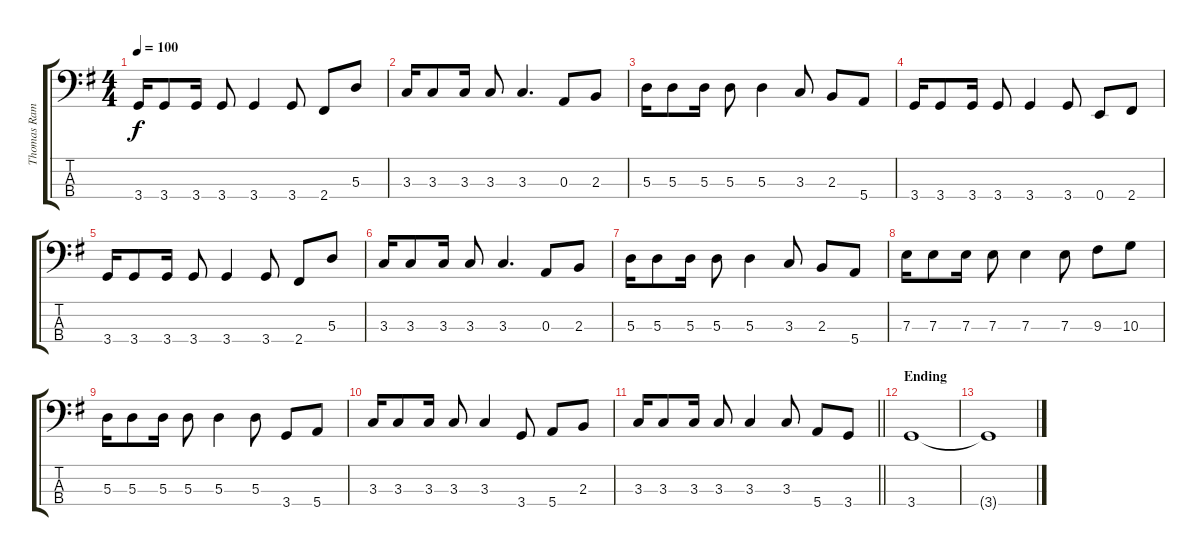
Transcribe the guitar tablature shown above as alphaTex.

\track ("Thomas Ramdhan" "Thomas Ram") {instrument electricbassfinger}
\staff {score tabs}
\tuning (G2 D2 A1 E1) {hide}
\ts (4 4)
\tempo 100
\clef f4
\ks g
3.4.16{dy f} 3.4.8 3.4.16 3.4.8 3.4.4 3.4.8 2.4.8 5.3.8 |
3.3.16 3.3.8 3.3.16 3.3.8 3.3.4{d} 0.3.8 2.3.8 |
5.3.16 5.3.8 5.3.16 5.3.8 5.3.4 3.3.8 2.3.8 5.4.8 |
3.4.16 3.4.8 3.4.16 3.4.8 3.4.4 3.4.8 0.4.8 2.4.8 |
3.4.16 3.4.8 3.4.16 3.4.8 3.4.4 3.4.8 2.4.8 5.3.8 |
3.3.16 3.3.8 3.3.16 3.3.8 3.3.4{d} 0.3.8 2.3.8 |
5.3.16 5.3.8 5.3.16 5.3.8 5.3.4 3.3.8 2.3.8 5.4.8 |
7.3.16 7.3.8 7.3.16 7.3.8 7.3.4 7.3.8 9.3.8 10.3.8 |
5.3.16 5.3.8 5.3.16 5.3.8 5.3.4 5.3.8 3.4.8 5.4.8 |
3.3.16 3.3.8 3.3.16 3.3.8 3.3.4 3.4.8 5.4.8 2.3.8 |
\barLineRight lightlight
3.3.16 3.3.8 3.3.16 3.3.8 3.3.4 3.3.8 5.4.8 3.4.8 |
\section ("" "Ending")
3.4.1 |
3.4{t}.1{volume 0}
